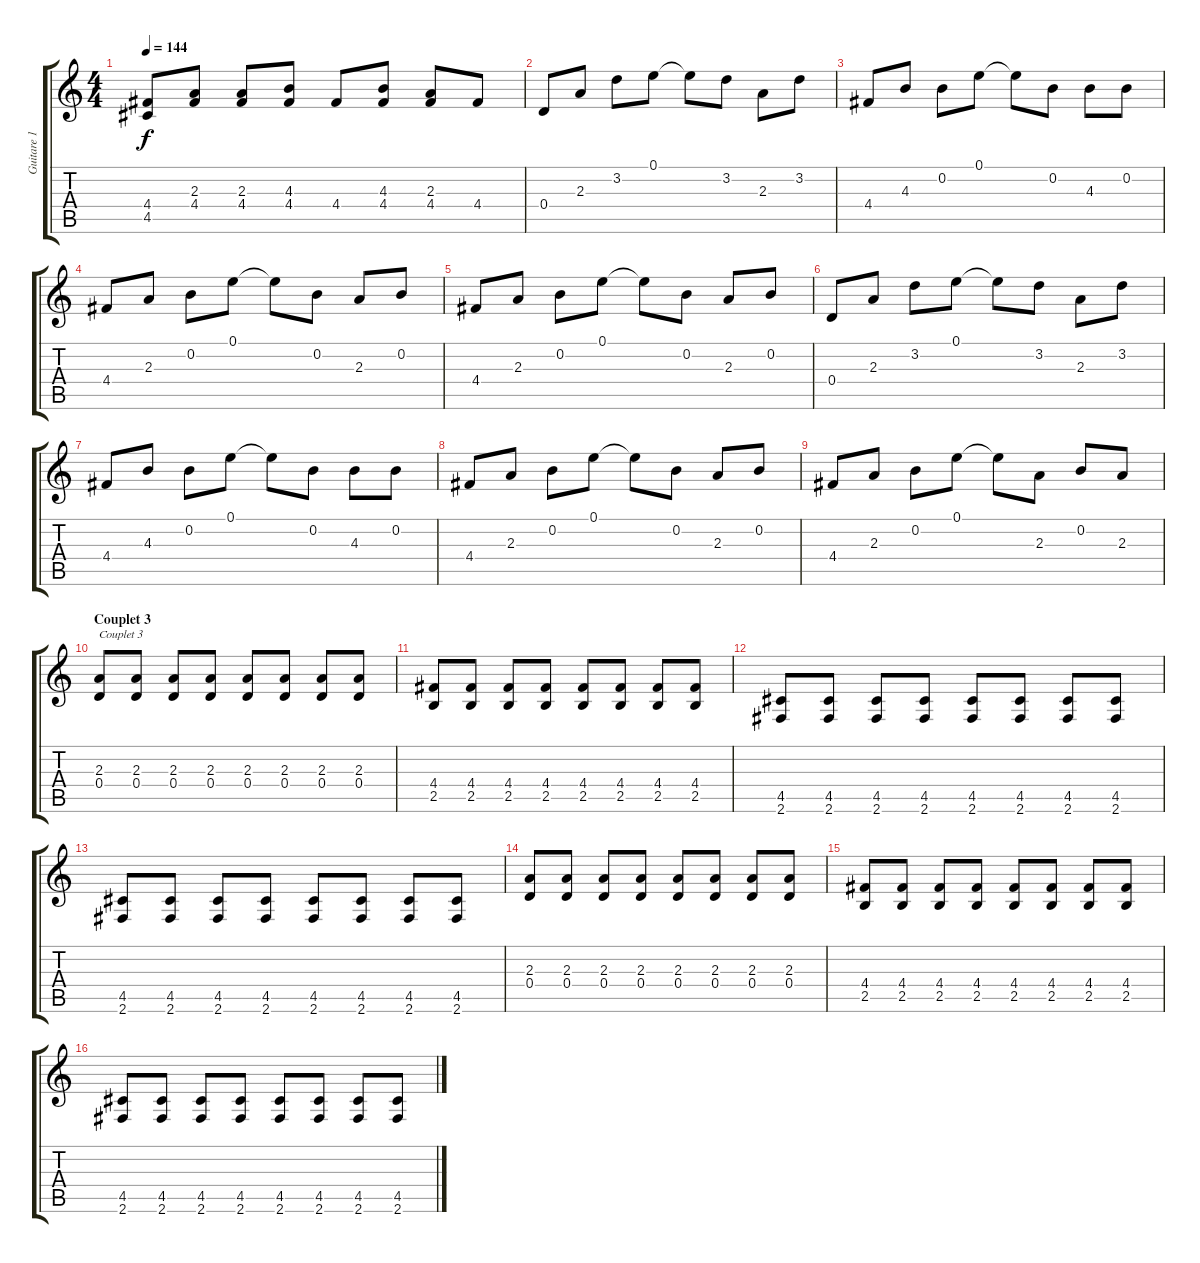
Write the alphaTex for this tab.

\track ("Guitare 1" "Guitare 1") {instrument electricguitarclean}
\staff {score tabs}
\tuning (E4 B3 G3 D3 A2 E2) {hide}
\ts (4 4)
\tempo 144
\clef g2
\ks c
(4.4 4.5).8{dy f} (2.3 4.4).8 (2.3 4.4).8 (4.3 4.4).8 4.4.8 (4.3 4.4).8 (2.3 4.4).8 4.4.8 |
0.4.8 2.3.8 3.2.8 0.1.8 0.1{t}.8 3.2.8 2.3.8 3.2.8 |
4.4.8 4.3.8 0.2.8 0.1.8 0.1{t}.8 0.2.8 4.3.8 0.2.8 |
4.4.8 2.3.8 0.2.8 0.1.8 0.1{t}.8 0.2.8 2.3.8 0.2.8 |
4.4.8 2.3.8 0.2.8 0.1.8 0.1{t}.8 0.2.8 2.3.8 0.2.8 |
0.4.8 2.3.8 3.2.8 0.1.8 0.1{t}.8 3.2.8 2.3.8 3.2.8 |
4.4.8 4.3.8 0.2.8 0.1.8 0.1{t}.8 0.2.8 4.3.8 0.2.8 |
4.4.8 2.3.8 0.2.8 0.1.8 0.1{t}.8 0.2.8 2.3.8 0.2.8 |
4.4.8 2.3.8 0.2.8 0.1.8 0.1{t}.8 2.3.8 0.2.8 2.3.8 |
\section ("" "Couplet 3")
(2.3 0.4).8{txt "Couplet 3"} (2.3 0.4).8 (2.3 0.4).8 (2.3 0.4).8 (2.3 0.4).8 (2.3 0.4).8 (2.3 0.4).8 (2.3 0.4).8 |
(4.4 2.5).8 (4.4 2.5).8 (4.4 2.5).8 (4.4 2.5).8 (4.4 2.5).8 (4.4 2.5).8 (4.4 2.5).8 (4.4 2.5).8 |
(4.5 2.6).8 (4.5 2.6).8 (4.5 2.6).8 (4.5 2.6).8 (4.5 2.6).8 (4.5 2.6).8 (4.5 2.6).8 (4.5 2.6).8 |
(4.5 2.6).8 (4.5 2.6).8 (4.5 2.6).8 (4.5 2.6).8 (4.5 2.6).8 (4.5 2.6).8 (4.5 2.6).8 (4.5 2.6).8 |
(2.3 0.4).8 (2.3 0.4).8 (2.3 0.4).8 (2.3 0.4).8 (2.3 0.4).8 (2.3 0.4).8 (2.3 0.4).8 (2.3 0.4).8 |
(4.4 2.5).8 (4.4 2.5).8 (4.4 2.5).8 (4.4 2.5).8 (4.4 2.5).8 (4.4 2.5).8 (4.4 2.5).8 (4.4 2.5).8 |
(4.5 2.6).8 (4.5 2.6).8 (4.5 2.6).8 (4.5 2.6).8 (4.5 2.6).8 (4.5 2.6).8 (4.5 2.6).8 (4.5 2.6).8
